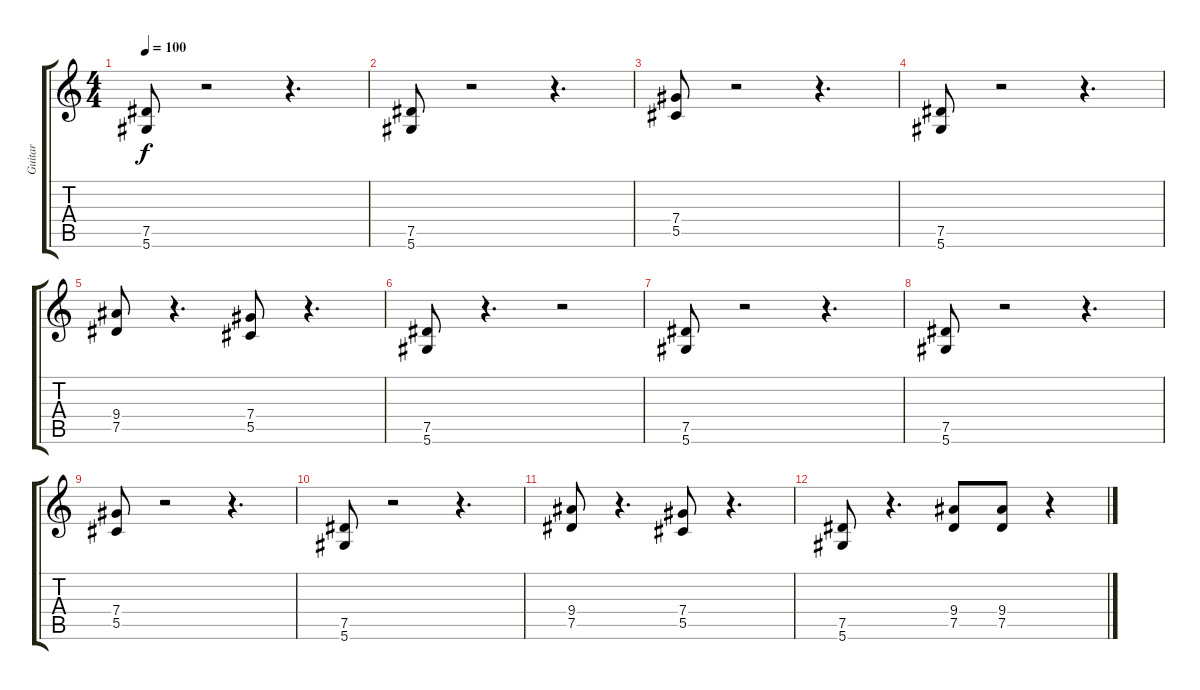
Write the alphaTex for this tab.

\track ("Guitar" "Guitar") {instrument overdrivenguitar}
\staff {score tabs}
\tuning (Eb4 Bb3 Gb3 Db3 Ab2 Eb2) {hide}
\ts (4 4)
\tempo 100
\clef g2
\ks c
(7.5 5.6).8{dy f volume 12 instrument overdrivenguitar} r.2 r.4{d} |
(7.5 5.6).8 r.2 r.4{d} |
(7.4 5.5).8 r.2 r.4{d} |
(7.5 5.6).8 r.2 r.4{d} |
(9.4 7.5).8 r.4{d} (7.4 5.5).8 r.4{d} |
(7.5 5.6).8 r.4{d} r.2 |
(7.5 5.6).8{volume 16} r.2 r.4{d} |
(7.5 5.6).8 r.2 r.4{d} |
(7.4 5.5).8 r.2 r.4{d} |
(7.5 5.6).8 r.2 r.4{d} |
(9.4 7.5).8 r.4{d} (7.4 5.5).8 r.4{d} |
(7.5 5.6).8 r.4{d} (9.4 7.5).8 (9.4 7.5).8 r.4
